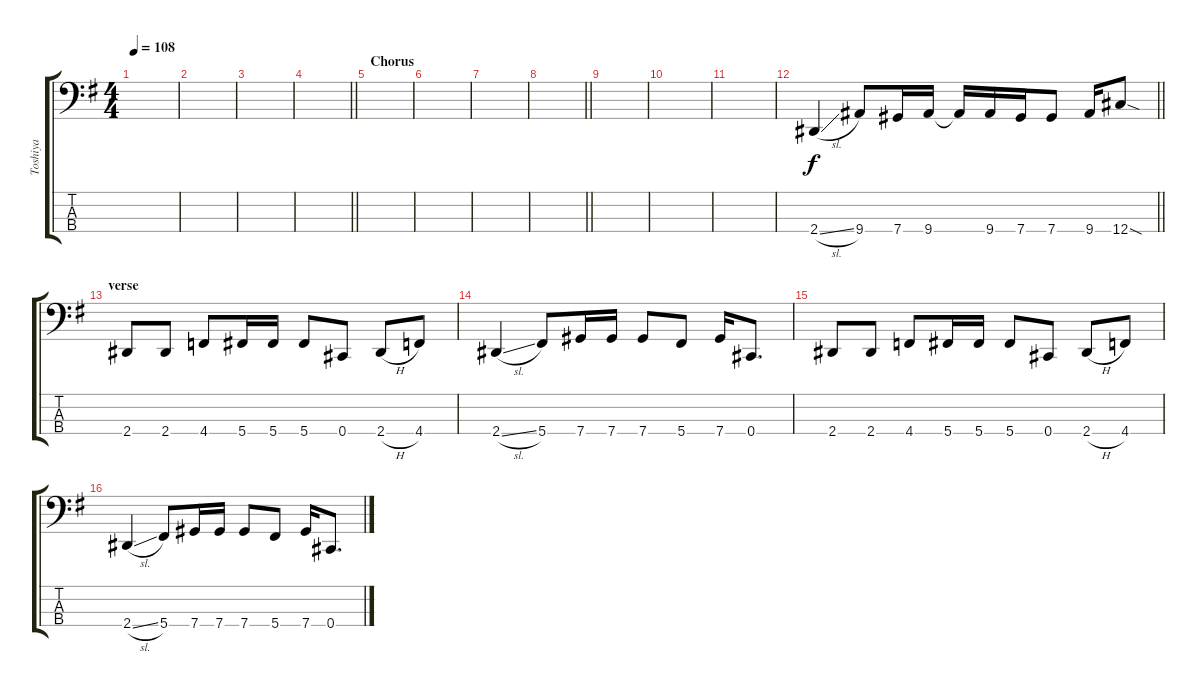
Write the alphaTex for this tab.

\track ("Toshiya" "Toshiya") {instrument electricbasspick}
\staff {score tabs}
\tuning (Gb2 Db2 Ab1 Db1) {hide}
\ts (4 4)
\tempo 108
\clef f4
\ks g
|
|
|
\barLineRight lightlight
|
\section ("" "Chorus")
|
|
|
\barLineRight lightlight
|
|
|
|
\barLineRight lightlight
2.4{sl}.4 9.4.8 7.4.16 9.4.16 9.4{t}.16 9.4.16 7.4.16 7.4.8 9.4.16 12.4{sod}.8 |
\section ("" "verse")
2.4.8 2.4.8 4.4.8 5.4.16 5.4.16 5.4.8 0.4.8 2.4{h}.8 4.4.8 |
2.4{sl}.4 5.4.8 7.4.16 7.4.16 7.4.8 5.4.8 7.4.16 0.4.8{d} |
2.4.8 2.4.8 4.4.8 5.4.16 5.4.16 5.4.8 0.4.8 2.4{h}.8 4.4.8 |
2.4{sl}.4 5.4.8 7.4.16 7.4.16 7.4.8 5.4.8 7.4.16 0.4.8{d}
